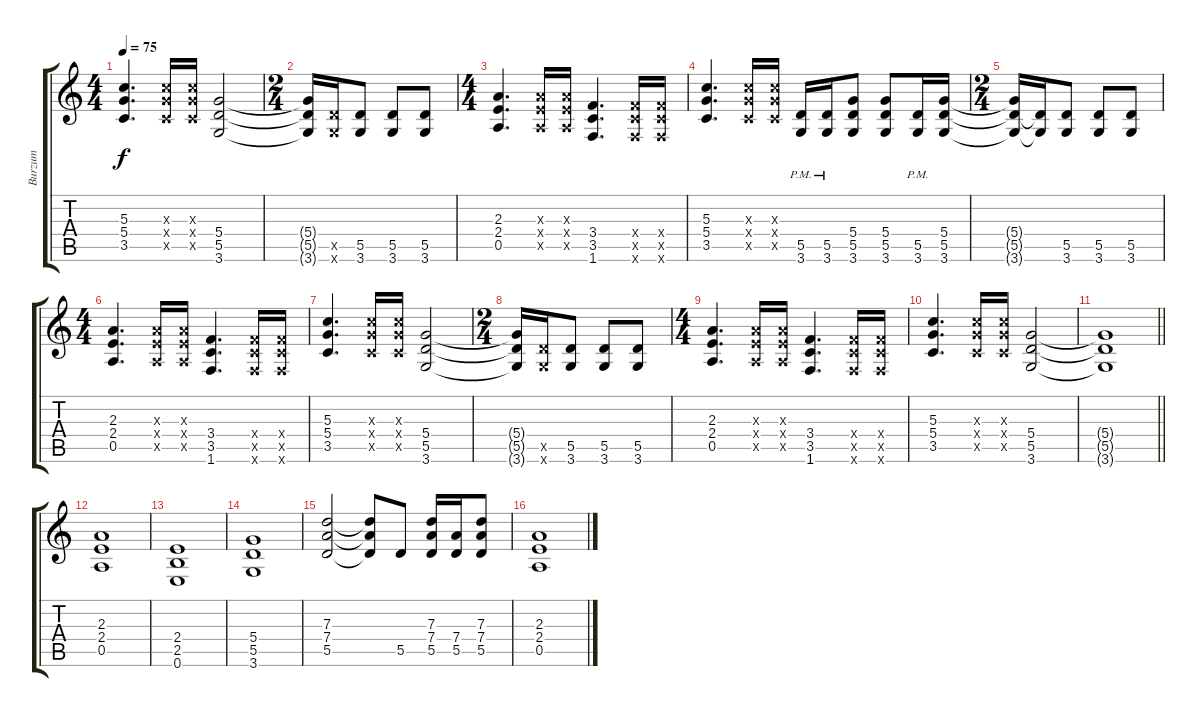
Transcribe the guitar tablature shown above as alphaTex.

\track ("Burzum" "Burzum") {instrument distortionguitar}
\staff {score tabs}
\tuning (E4 B3 G3 D3 A2 E2) {hide}
\ts (4 4)
\tempo 75
\clef g2
\ks c
(5.3 5.4 3.5).4{d dy f} (5.3{x} 5.4{x} 3.5{x}).16 (5.3{x} 5.4{x} 3.5{x}).16 (5.4 5.5 3.6).2 |
\ts (2 4)
(5.4{t} 5.5{t} 3.6{t}).16 (5.5{x} 3.6{x}).16 (5.5 3.6).8 (5.5 3.6).8 (5.5 3.6).8 |
\ts (4 4)
(2.3 2.4 0.5).4{d} (2.3{x} 2.4{x} 0.5{x}).16 (2.3{x} 2.4{x} 0.5{x}).16 (3.4 3.5 1.6).4{d} (3.4{x} 3.5{x} 1.6{x}).16 (3.4{x} 3.5{x} 1.6{x}).16 |
(5.3 5.4 3.5).4{d} (5.3{x} 5.4{x} 3.5{x}).16 (5.3{x} 5.4{x} 3.5{x}).16 (5.5{pm} 3.6{pm}).16 (5.5{pm} 3.6{pm}).16 (5.4 5.5 3.6).8 (5.4 5.5 3.6).8 (5.5{pm} 3.6{pm}).16 (5.4 5.5 3.6).16 |
\ts (2 4)
(5.4{t} 5.5{t} 3.6{t}).16 (5.5{t} 3.6{t}).16 (5.5 3.6).8 (5.5 3.6).8 (5.5 3.6).8 |
\ts (4 4)
(2.3 2.4 0.5).4{d} (2.3{x} 2.4{x} 0.5{x}).16 (2.3{x} 2.4{x} 0.5{x}).16 (3.4 3.5 1.6).4{d} (3.4{x} 3.5{x} 1.6{x}).16 (3.4{x} 3.5{x} 1.6{x}).16 |
(5.3 5.4 3.5).4{d} (5.3{x} 5.4{x} 3.5{x}).16 (5.3{x} 5.4{x} 3.5{x}).16 (5.4 5.5 3.6).2 |
\ts (2 4)
(5.4{t} 5.5{t} 3.6{t}).16 (5.5{x} 3.6{x}).16 (5.5 3.6).8 (5.5 3.6).8 (5.5 3.6).8 |
\ts (4 4)
(2.3 2.4 0.5).4{d} (2.3{x} 2.4{x} 0.5{x}).16 (2.3{x} 2.4{x} 0.5{x}).16 (3.4 3.5 1.6).4{d} (3.4{x} 3.5{x} 1.6{x}).16 (3.4{x} 3.5{x} 1.6{x}).16 |
(5.3 5.4 3.5).4{d} (5.3{x} 5.4{x} 3.5{x}).16 (5.3{x} 5.4{x} 3.5{x}).16 (5.4 5.5 3.6).2 |
\barLineRight lightlight
(5.4{t} 5.5{t} 3.6{t}).1 |
(2.3 2.4 0.5).1 |
(2.4 2.5 0.6).1 |
(5.4 5.5 3.6).1 |
(7.3 7.4 5.5).2 (7.3{t} 7.4{t} 5.5{t}).8 5.5.8 (7.3 7.4 5.5).16 (7.4 5.5).16 (7.3 7.4 5.5).8 |
(2.3 2.4 0.5).1
